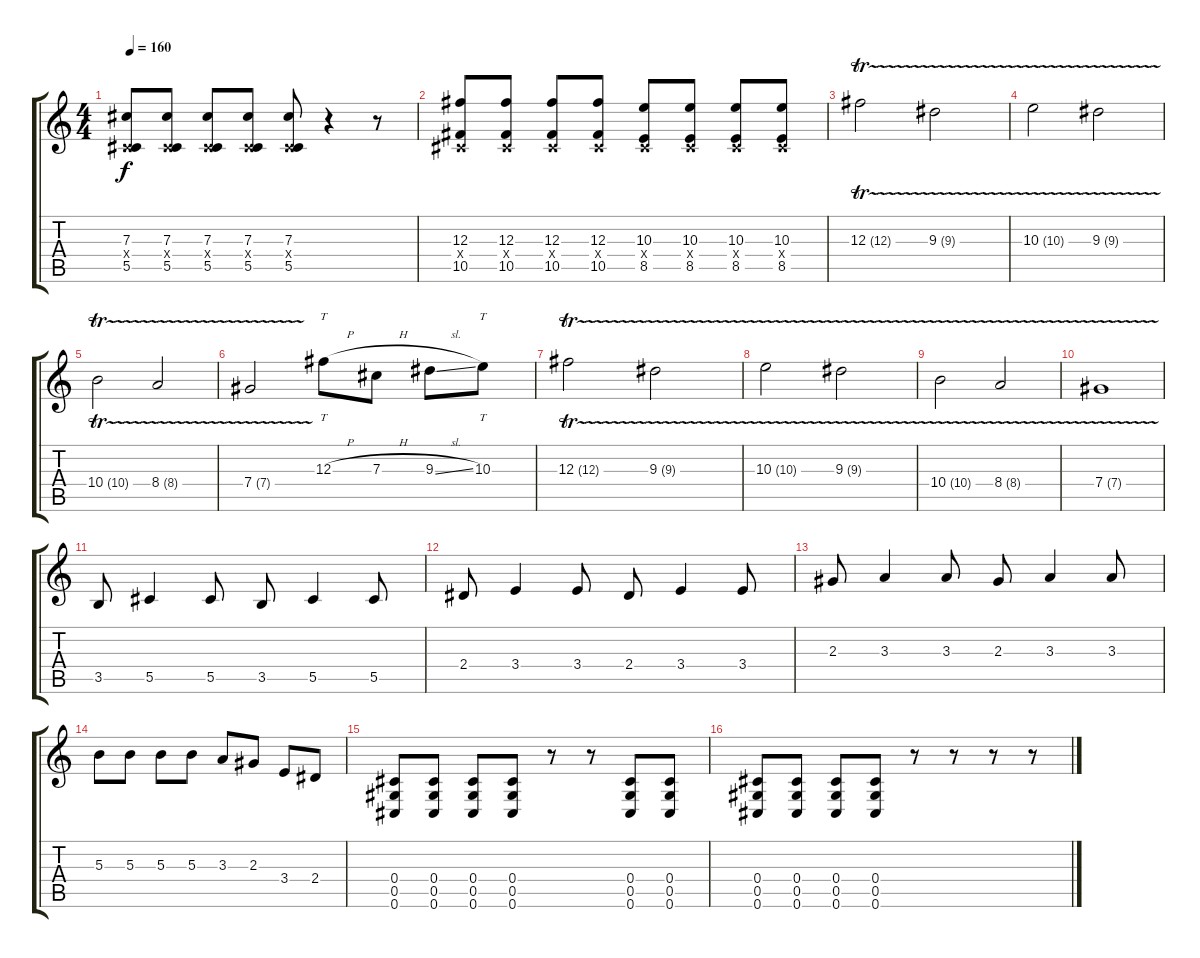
\track "" {instrument overdrivenguitar}
\staff {score tabs}
\tuning (Eb4 Bb3 Gb3 Db3 Ab2 Db2) {hide}
\ts (4 4)
\tempo 160
\clef g2
\ks c
(7.3 0.4{x} 5.5).8{dy f} (7.3 0.4{x} 5.5).8 (7.3 0.4{x} 5.5).8 (7.3 0.4{x} 5.5).8 (7.3 0.4{x} 5.5).8 r.4 r.8 |
(12.3 0.4{x} 10.5).8 (12.3 0.4{x} 10.5).8 (12.3 0.4{x} 10.5).8 (12.3 0.4{x} 10.5).8 (10.3 0.4{x} 8.5).8 (10.3 0.4{x} 8.5).8 (10.3 0.4{x} 8.5).8 (10.3 0.4{x} 8.5).8 |
12.3{tr (12 16)}.2 9.3{tr (9 16)}.2 |
10.3{tr (10 16)}.2 9.3{tr (9 16)}.2 |
10.4{tr (10 16)}.2 8.4{tr (8 16)}.2 |
7.4{tr (7 16)}.2 12.3{h}.8{tt} 7.3{h}.8 9.3{sl}.8 10.3.8{tt} |
12.3{tr (12 16)}.2 9.3{tr (9 16)}.2 |
10.3{tr (10 16)}.2 9.3{tr (9 16)}.2 |
10.4{tr (10 16)}.2 8.4{tr (8 16)}.2 |
7.4{tr (7 16)}.1 |
3.5.8 5.5.4 5.5.8 3.5.8 5.5.4 5.5.8 |
2.4.8 3.4.4 3.4.8 2.4.8 3.4.4 3.4.8 |
2.3.8 3.3.4 3.3.8 2.3.8 3.3.4 3.3.8 |
5.3.8 5.3.8 5.3.8 5.3.8 3.3.8 2.3.8 3.4.8 2.4.8 |
(0.4 0.5 0.6).8 (0.4 0.5 0.6).8 (0.4 0.5 0.6).8 (0.4 0.5 0.6).8 r.8 r.8 (0.4 0.5 0.6).8 (0.4 0.5 0.6).8 |
(0.4 0.5 0.6).8 (0.4 0.5 0.6).8 (0.4 0.5 0.6).8 (0.4 0.5 0.6).8 r.8 r.8 r.8 r.8
